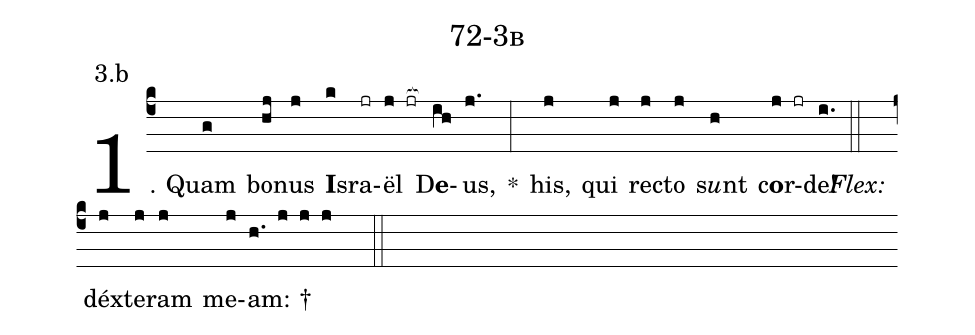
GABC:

name: 72-3b;
annotation: 3.b;
%%
(c4)1. Quam(g) bo(hj)nus(j) <b>I</b>s(k)ra(jr)ël(j jr[ocb:1{]) D<b>e</b>(ih[ocb:0}])us,(j.) *(:) his,(j) qui(j) rec(j)to(j) s<i>u</i>nt(h) c<b>o</b>r(j jr)de!(i.) (::)
<i>Flex:</i>()  déx(j)te(j)ram(j) me(j)am: †(h. j j j  ::)
